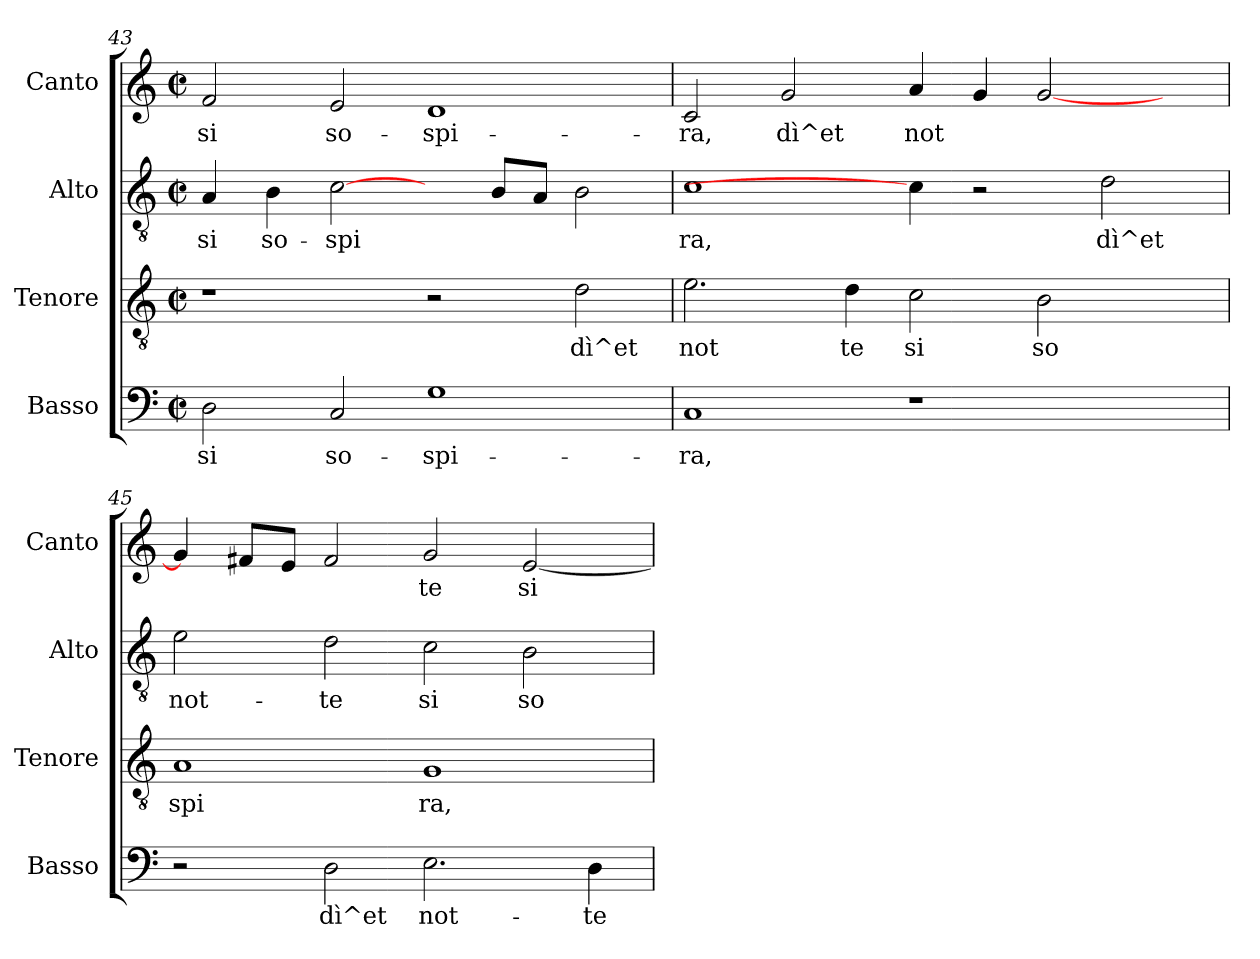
**kern	**text	**kern	**text	**kern	**text	**kern	**text
*part4	*part4	*part3	*part3	*part2	*part2	*part1	*part1
*staff4	*staff4	*staff3	*staff3	*staff2	*staff2	*staff1	*staff1
*I"Basso	*	*I"Tenore	*	*I"Alto	*	*I"Canto	*
*I'Basso	*	*I'Tenore	*	*I'Alto	*	*I'Canto	*
*clefF4	*	*clefGv2	*	*clefGv2	*	*clefG2	*
*k[]	*	*k[]	*	*k[]	*	*k[]	*
*C:	*	*C:	*	*C:	*	*C:	*
*M2/2	*	*M2/2	*	*M2/2	*	*M2/2	*
*met(c|)	*	*met(c|)	*	*met(c|)	*	*met(c|)	*
=43	=43	=43	=43	=43	=43	=43	=43
!	!LO:LY:b:cj	!	!	!	!LO:LY:b:cj	!	!LO:LY:b:cj
2D\	si	1r	.	4A/	si	2f/	si
!	!	!	!	!	!LO:LY:b:cj	!	!
.	.	.	.	4B\	so-	.	.
!	!LO:LY:b:cj	!	!	!	!LO:LY:b:cj	!	!LO:LY:b:cj
2C/	so-	.	.	[2c\	-spi-	2e/	so-
!	!LO:LY:b:cj	!	!	!	!	!	!LO:LY:b:cj
1G	-spi-	2r	.	4ryy	.	1d	-spi-
!	!	!	!	!	!LO:LY:b:cj	!	!
.	.	.	.	8B/L	--	.	.
!	!	!	!	!	!LO:LY:b:cj	!	!
.	.	.	.	8A/J	--	.	.
!	!	!	!LO:LY:b:cj	!	!LO:LY:b:cj	!	!
.	.	2d\	dì^et	2B\	--	.	.
=44	=44	=44	=44	=44	=44	=44	=44
!	!LO:LY:b:cj	!	!LO:LY:b:cj	!	!LO:LY:b:cj	!	!LO:LY:b:cj
1C	-ra,	2.e\	not	1c	-ra,	2c/	-ra,
!	!	!	!	!	!	!	!LO:LY:b:cj
.	.	.	.	.	.	2g/	dì^et
!	!	!	!LO:LY:b:cj	!	!	!	!
.	.	4d\	te	.	.	.	.
!	!	!	!LO:LY:b:cj	!	!	!	!LO:LY:b:cj
1r	.	2c\	si	4c\]	.	4a/	not-
!	!	!	!	!	!	!	!LO:LY:b:cj
.	.	.	.	2r	.	4g/	--
!	!	!	!LO:LY:b:cj	!	!	!	!LO:LY:b:cj
.	.	2B\	so	.	.	[<2g/	--
!	!	!	!	!	!LO:LY:b:cj	!	!
.	.	.	.	2d\	dì^et	.	.
4ryy	.	4ryy	.	.	.	4ryy	.
=45	=45	=45	=45	=45	=45	=45	=45
!	!	!	!LO:LY:b:cj	!	!LO:LY:b:cj	!	!LO:LY:b:cj
2r	.	1A	spi	2e\	not-	4g/]	--
!	!	!	!	!	!	!	!LO:LY:b:cj
.	.	.	.	.	.	8f#/L	--
!	!	!	!	!	!	!	!LO:LY:b:cj
.	.	.	.	.	.	8e/J	--
!	!LO:LY:b:cj	!	!	!	!LO:LY:b:cj	!	!LO:LY:b:cj
2D\	dì^et	.	.	2d\	-te	2f#/	--
!	!LO:LY:b:cj	!	!LO:LY:b:cj	!	!LO:LY:b:cj	!	!LO:LY:b:cj
2.E\	not-	1G	ra,	2c\	si	2g/	-te
!	!	!	!	!	!LO:LY:b:cj	!	!LO:LY:b:cj
.	.	.	.	2B\	so-	[<2e/	si
!	!LO:LY:b:cj	!	!	!	!	!	!
4D\	-te	.	.	.	.	.	.
=	=	=	=	=	=	=	=
*-	*-	*-	*-	*-	*-	*-	*-
